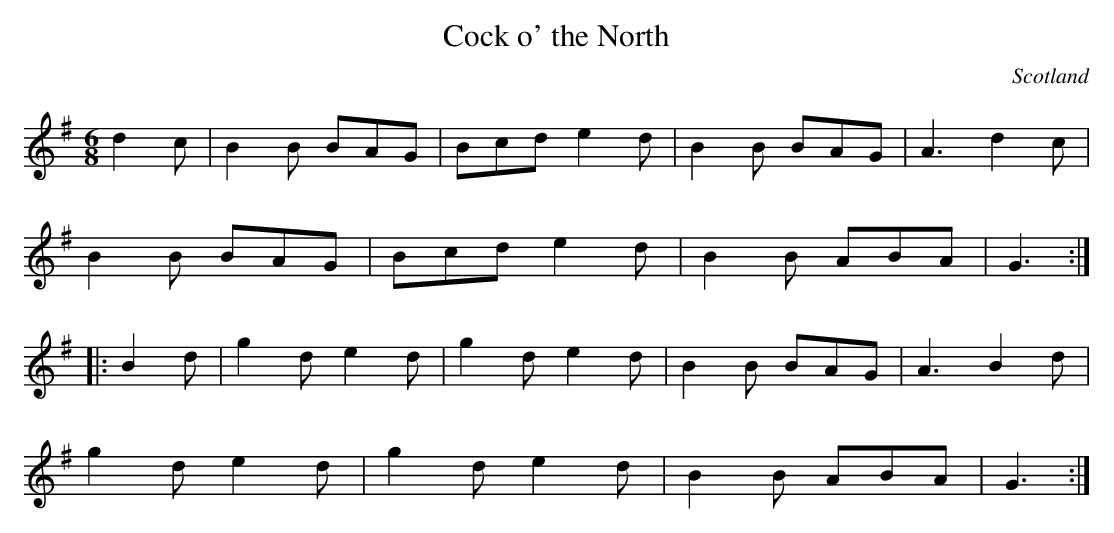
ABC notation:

X:1
T:Cock o' the North
M:6/8
O:Scotland
K:G
d2c|B2B BAG|Bcd e2d|B2B BAG|A3 d2c|
B2B BAG|Bcd e2d|B2B ABA|G3:|
|:B2d|g2d e2d|g2d e2d|B2B BAG|A3 B2d|
g2d e2d|g2d e2d|B2B ABA|G3:|
